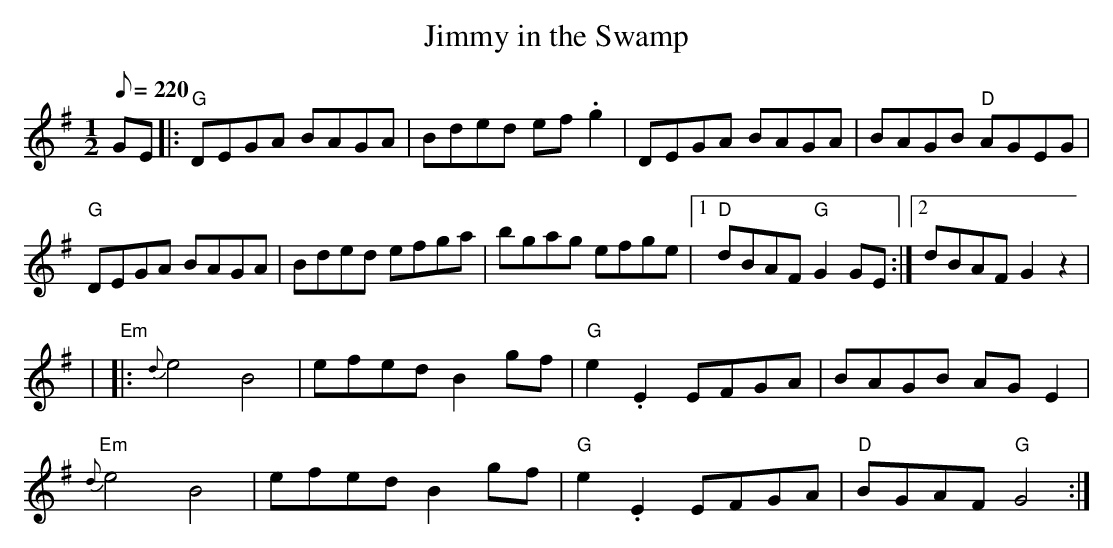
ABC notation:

X:1
T:Jimmy in the Swamp
M:1/2
L:1/8
Q:220
K:G
GE |:"G"DEGA BAGA| Bded ef .g2|DEGA BAGA|BAGB"D" AGEG|!
"G" DEGA BAGA|Bded  efga|bgag efge|1"D"dBAF "G"G2 GE:|2dBAF G2 z2| !
|"Em"|:{d}e4 B4| efed B2 gf|"G"e2 .E2 EFGA|BAGB AGE2|!
"Em"{d}e4 B4 | efed B2 gf|"G"e2 .E2 EFGA|"D"BGAF"G" G4 :|
